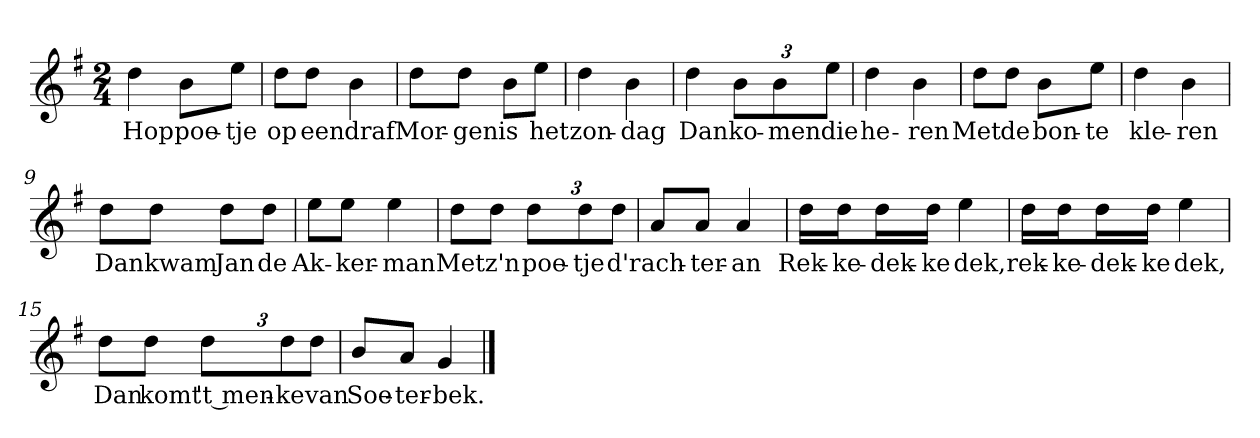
**kern	**text
*part1	*part1
*staff1	*staff1
*clefG2	*
*k[f#]	*
*G:	*
*M2/4	*
*MM120	*
=1	=1
4dd	Hop
8b\L	poe-
8ee\J	-tje
=2	=2
8dd\L	op
8dd\J	een
4b	draf
=3	=3
8dd\L	Mor-
8dd\J	-gen
8b\L	is
8ee\J	het
=4	=4
4dd	zon-
4b	-dag
=5	=5
4dd	Dan
12b\L	ko-
12b\	-men
12ee\J	die
=6	=6
4dd	he-
4b	-ren
=7	=7
8dd\L	Met
8dd\J	de
8b\L	bon-
8ee\J	-te
=8	=8
4dd	kle-
4b	-ren
=9	=9
8dd\L	Dan
8dd\J	kwam
8dd\L	Jan
8dd\J	de
=10	=10
8ee\L	Ak-
8ee\J	-ker-
4ee	-man
=11	=11
8dd\L	Met
8dd\J	z'n
12dd\L	poe-
12dd\	-tje
12dd\J	d'r
=12	=12
8a/L	ach-
8a/J	-ter-
4a	-an
=13	=13
16dd\LL	Rek-
16dd\J	-ke-
16dd\L	-dek-
16dd\JJ	-ke
4ee	dek,
=14	=14
16dd\LL	rek-
16dd\J	-ke-
16dd\L	-dek-
16dd\JJ	-ke
4ee	dek,
=15	=15
8dd\L	Dan
8dd\J	komt
12dd\L	't men-
12dd\	-ke
12dd\J	van
=16	=16
8b/L	Soe-
8a/J	-ter-
4g	-bek.
==	==
*-	*-
